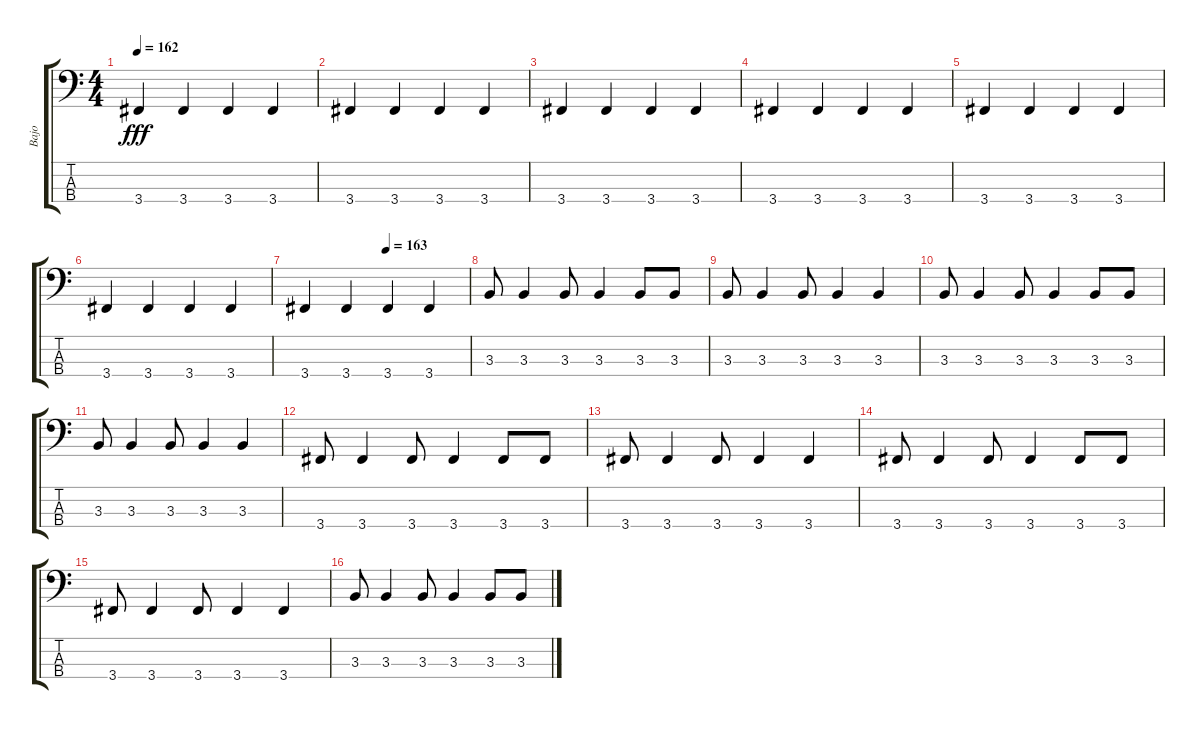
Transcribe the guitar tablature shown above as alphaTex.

\track ("Bajo" "Bajo") {instrument electricbassfinger}
\staff {score tabs}
\tuning (Gb2 Db2 Ab1 Eb1) {hide}
\ts (4 4)
\tempo 162
\clef f4
\ks c
3.4.4{dy fff} 3.4.4 3.4.4 3.4.4 |
3.4.4 3.4.4 3.4.4 3.4.4 |
3.4.4 3.4.4 3.4.4 3.4.4 |
3.4.4 3.4.4 3.4.4 3.4.4 |
3.4.4 3.4.4 3.4.4 3.4.4 |
3.4.4 3.4.4 3.4.4 3.4.4 |
\tempo (163 0.5)
3.4.4 3.4.4 3.4.4 3.4.4 |
3.3.8 3.3.4 3.3.8 3.3.4 3.3.8 3.3.8 |
3.3.8 3.3.4 3.3.8 3.3.4 3.3.4 |
3.3.8 3.3.4 3.3.8 3.3.4 3.3.8 3.3.8 |
3.3.8 3.3.4 3.3.8 3.3.4 3.3.4 |
3.4.8 3.4.4 3.4.8 3.4.4 3.4.8 3.4.8 |
3.4.8 3.4.4 3.4.8 3.4.4 3.4.4 |
3.4.8 3.4.4 3.4.8 3.4.4 3.4.8 3.4.8 |
3.4.8 3.4.4 3.4.8 3.4.4 3.4.4 |
3.3.8 3.3.4 3.3.8 3.3.4 3.3.8 3.3.8
